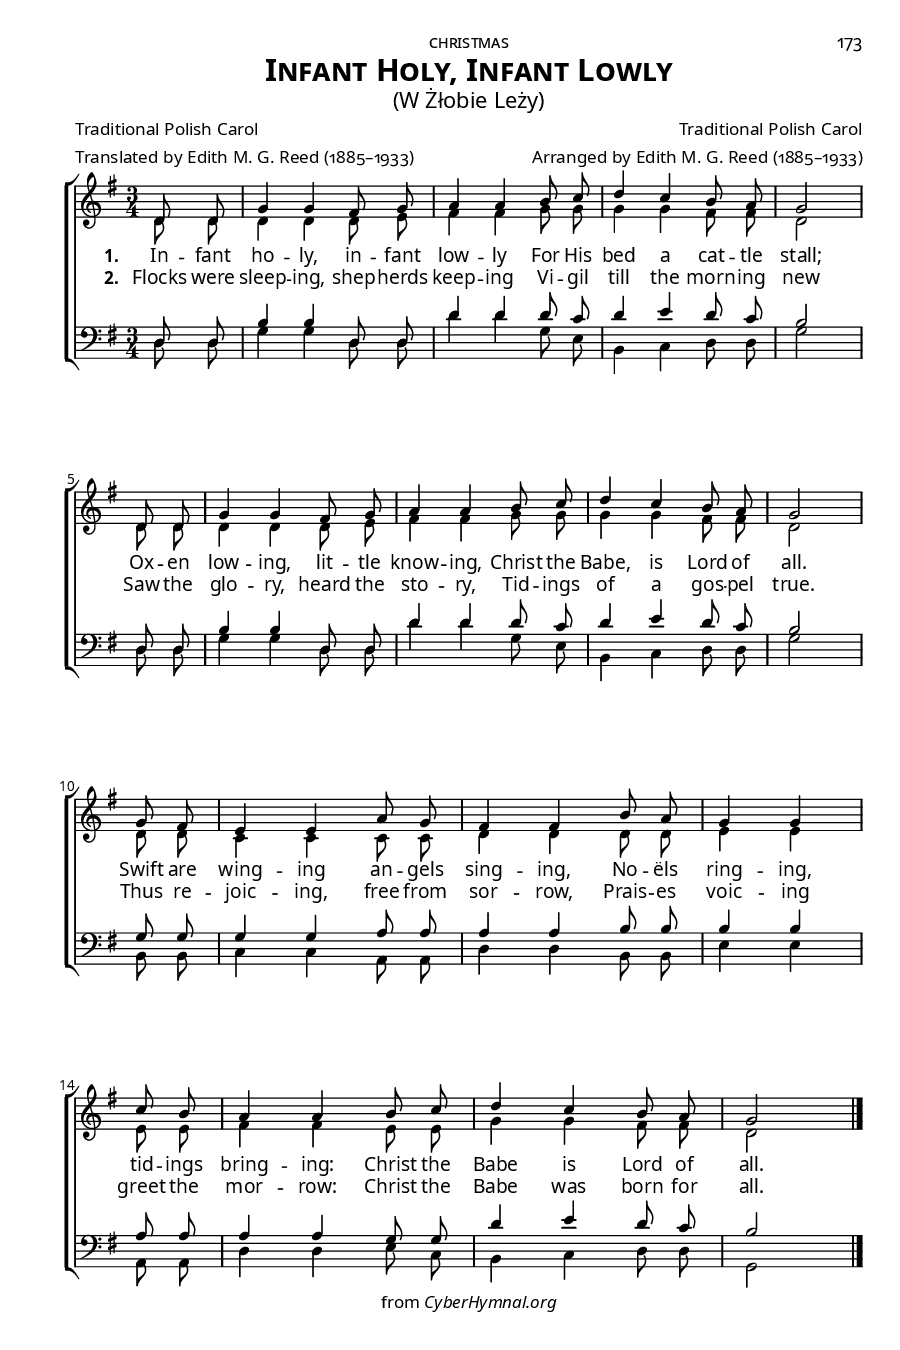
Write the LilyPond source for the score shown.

\version "2.14.2"
\include "util.ly"
\header {
  title = \markup{\override #'(font-name . "Garamond Premier Pro Semibold"){ \abs-fontsize #15 \smallCapsOldStyle"Infant Holy, Infant Lowly"}}
  subtitle = \markup{\override #'(font-name . "Garamond Premier Pro"){ \abs-fontsize #10.5 "(W Żłobie Leży)"}}
  poet = \markup\oldStyleNum"Traditional Polish Carol"
  meter = \markup\oldStyleNum"Translated by Edith M. G. Reed (1885–1933)"
  composer = \markup\oldStyleNum"Traditional Polish Carol"
  arranger = \markup\oldStyleNum"Arranged by Edith M. G. Reed (1885–1933)"
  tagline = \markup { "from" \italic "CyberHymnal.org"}
}
\paper {
  %print-all-headers = ##f
  paper-height = 9\in
  paper-width = 6\in
  indent = 0\in
  %system-system-spacing = #'((basic-distance . 10) (padding . 0))
  %system-system-spacing =
  %  #'((basic-distance . 0)
  %     (minimum-distance . 0)
  %     (padding . -0.35)
  %     (stretchability . 100))
  ragged-last-bottom = ##f
  ragged-bottom = ##f
  two-sided = ##t
  inner-margin = 0.5\in
  outer-margin = 0.25\in
  top-margin = 0.25\in
  bottom-margin = 0.25\in
  first-page-number = #173
  print-first-page-number = ##t
  headerLine = \markup{\override #'(font-name . "Garamond Premier Pro") \smallCapsOldStyle"christmas"}
  oddHeaderMarkup = \markup\fill-line{
     \override #'(font-name . "Garamond Premier Pro")\abs-fontsize #8.5
     \combine 
        \fill-line{"" \on-the-fly #print-page-number-check-first
        \oldStylePageNum""
        }
        \fill-line{\headerLine}
  }
  evenHeaderMarkup = \markup {
     \override #'(font-name . "Garamond Premier Pro")\abs-fontsize #8.5
     \combine
        \on-the-fly #print-page-number-check-first
        \oldStylePageNum""
        \fill-line{\headerLine}
  }
}
#(set-global-staff-size 15) \paper{ #(define fonts (make-pango-font-tree "GoudyOlSt BT" "Garamond Premier Pro" "Garamond Premier Pro" (/ 15 20))) }
global = {
  \key g \major
  \time 3/4
  \autoBeamOff
}

sopMusic = \relative c' {
\repeat unfold 2 {
  \partial 4 d8 d |
  g4 g fis8 g |
  a4 a b8 c |
  d4 c b8  a |
  \partial 2 g2 | \break
}

\partial 4 g8 fis |
e4 e a8 g |
fis4 fis b8 a |
\partial 2 g4 g | \break

\partial 4 c8 b |
a4 a b8 c |
d4 c b8 a |
\partial 2 g2 \bar "|."
}
sopWords = \lyricmode {
  
}

altoMusic = \relative c' {
\repeat unfold 2 {
  d8 d |
  d4 d d8 e |
  fis4 fis g8 g |
  g4 g fis8 fis |
  d2 |
}

  d8 d |
  c4 c c8 c |
  d4 d d8 d |
  e4 e |

  e8 e |
  fis4 fis e8 e |
  g4 g fis8 fis |
  d2 \bar "|."
}
altoWords = \lyricmode {
  \dropLyricsV
  \set stanza = #"1. "
  In -- fant ho -- ly, in -- fant low -- ly
  For His bed a cat -- tle stall;
  Ox -- en low -- ing, lit -- tle know -- ing,
  Christ the Babe, is Lord of all.
  Swift are wing -- ing an -- gels sing -- ing,
  No -- ëls ring -- ing,
  tid -- ings bring -- ing:
  Christ the Babe is Lord of all.
}
altoWordsII = \lyricmode {
  \dropLyricsV
%\markup\italic
  \set stanza = #"2. "
Flocks were sleep -- ing, shep -- herds keep -- ing
Vi -- gil till the morn -- ing new
Saw the glo -- ry, heard the sto -- ry,
Tid -- ings of a gos -- pel true.
Thus re -- joic -- ing, free from sor -- row,
Prais -- es voic -- ing greet the mor -- row:
Christ the Babe was born for all.
}
altoWordsIII = \lyricmode {
  \set stanza = #"3. "
  \set ignoreMelismata = ##t
}
altoWordsIV = \lyricmode {
  \set stanza = #"4. "
  \set ignoreMelismata = ##t
}
altoWordsV = \lyricmode {
  \set stanza = #"5. "
  \set ignoreMelismata = ##t
}
altoWordsVI = \lyricmode {
  \set stanza = #"6. "
  \set ignoreMelismata = ##t
}
tenorMusic = \relative c {
  \repeat unfold 2{
    d8 d |
    b'4 b d,8 d |
    d'4 d d8 c |
    d4 e d8 c |
    b2 |
  }
  g8 g |
  g4 g a8 a |
  a4 a b8 b |
  b4 b a8 a |
  a4 a g8 g8 |
  d'4 e d8 c |
  b2 \bar "|."
}
tenorWords = \lyricmode {

}

bassMusic = \relative c {
\repeat unfold 2 {
  d8 d |
  g4 g d8 d |
  d'4 d g,8 e |
  b4 c d8 d |
  g2 |
}

  b,8 b |
  c4 c a8 a |
  d4 d b8 b |
  e4 e |

  a,8 a |
  d4 d e8 c |
  b4 c d8 d |
  g,2 \bar "|."
}
bassWords = \lyricmode {

}

pianoRH = \relative c' {
  
}
pianoLH = \relative c' {
  
}

\score {
  <<
   \new ChoirStaff <<
    \new Staff = women <<
      \new Voice = "sopranos" { \voiceOne << \global \sopMusic >> }
      \new Voice = "altos" { \voiceTwo << \global \altoMusic >> }
    >>
    \new Lyrics \with { alignAboveContext = #"women" \override VerticalAxisGroup #'nonstaff-relatedstaff-spacing = #'((basic-distance . 1))} \lyricsto "sopranos" \sopWords
    \new Lyrics = "altosVI"  \with { alignBelowContext = #"women" } \lyricsto "altos" \altoWordsVI
    \new Lyrics = "altosV"  \with { alignBelowContext = #"women" } \lyricsto "altos" \altoWordsV
    \new Lyrics = "altosIV"  \with { alignBelowContext = #"women" } \lyricsto "altos" \altoWordsIV
    \new Lyrics = "altosIII"  \with { alignBelowContext = #"women" } \lyricsto "altos" \altoWordsIII
    \new Lyrics = "altosII"  \with { alignBelowContext = #"women" } \lyricsto "altos" \altoWordsII
    \new Lyrics = "altos"  \with { alignBelowContext = #"women" \override VerticalAxisGroup #'nonstaff-relatedstaff-spacing = #'((basic-distance . 1))} \lyricsto "altos" \altoWords
   \new Staff = men <<
      \clef bass
      \new Voice = "tenors" { \voiceOne << \global \tenorMusic >> }
      \new Voice = "basses" { \voiceTwo << \global \bassMusic >> }
    >>
    \new Lyrics \with { alignAboveContext = #"men" \override VerticalAxisGroup #'nonstaff-relatedstaff-spacing = #'((basic-distance . 1)) } \lyricsto "tenors" \tenorWords
    \new Lyrics \with { alignBelowContext = #"men" \override VerticalAxisGroup #'nonstaff-relatedstaff-spacing = #'((basic-distance . 1)) } \lyricsto "basses" \bassWords
  >>
%    \new PianoStaff << \new Staff { \new Voice { \pianoRH } } \new Staff { \clef "bass" \pianoLH } >>
  >>
  \layout {
    \context {
      \Score
      %\override SpacingSpanner #'base-shortest-duration = #(ly:make-moment 1 8)
      %\override SpacingSpanner #'common-shortest-duration = #(ly:make-moment 1 4)
    }
    \context {
      % Remove all empty staves
      % \Staff \RemoveEmptyStaves \override VerticalAxisGroup #'remove-first = ##t
    }
  }
  \midi {
    %\tempo 4 = 90
    \set Staff.midiInstrument = "flute"
  
    \context {
      \Voice
      \remove "Dynamic_performer"
    }
  }
}
